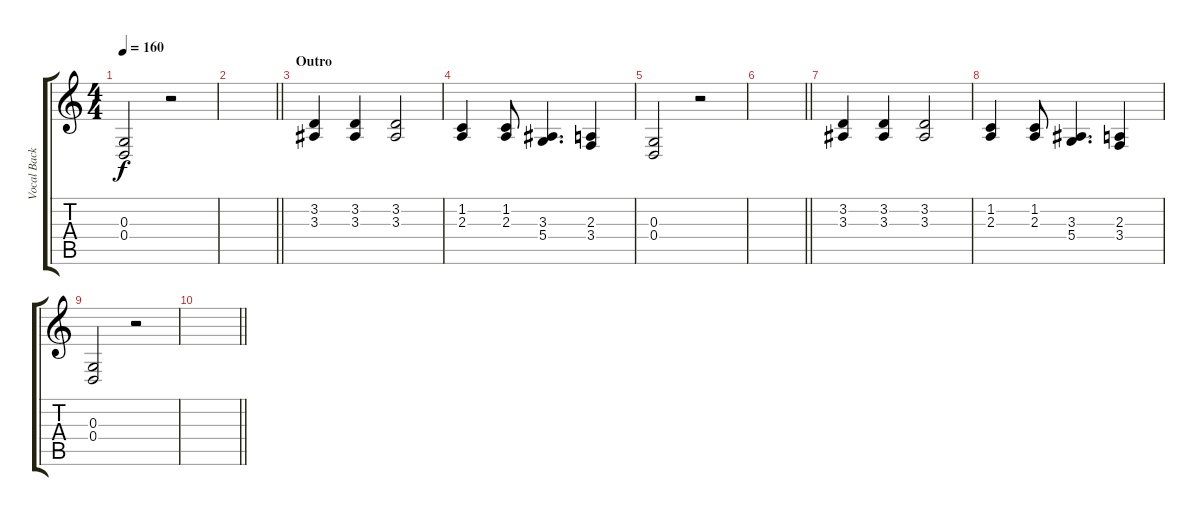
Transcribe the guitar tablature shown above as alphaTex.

\track ("Vocal Back" "Vocal Back") {instrument lead1square}
\staff {score tabs}
\tuning (E4 B3 G3 D3 A2 E2) {hide}
\ts (4 4)
\tempo 160
\clef g2
\ks c
(0.3 0.4).2{dy f} r.2 |
\barLineRight lightlight
|
\section ("" "Outro")
(3.2 3.3).4 (3.2 3.3).4 (3.2 3.3).2 |
(1.2 2.3).4 (1.2 2.3).8 (3.3 5.4).4{d} (2.3 3.4).4 |
(0.3 0.4).2 r.2 |
\barLineRight lightlight
|
(3.2 3.3).4 (3.2 3.3).4 (3.2 3.3).2 |
(1.2 2.3).4 (1.2 2.3).8 (3.3 5.4).4{d} (2.3 3.4).4 |
(0.3 0.4).2 r.2 |
\barLineRight lightlight
